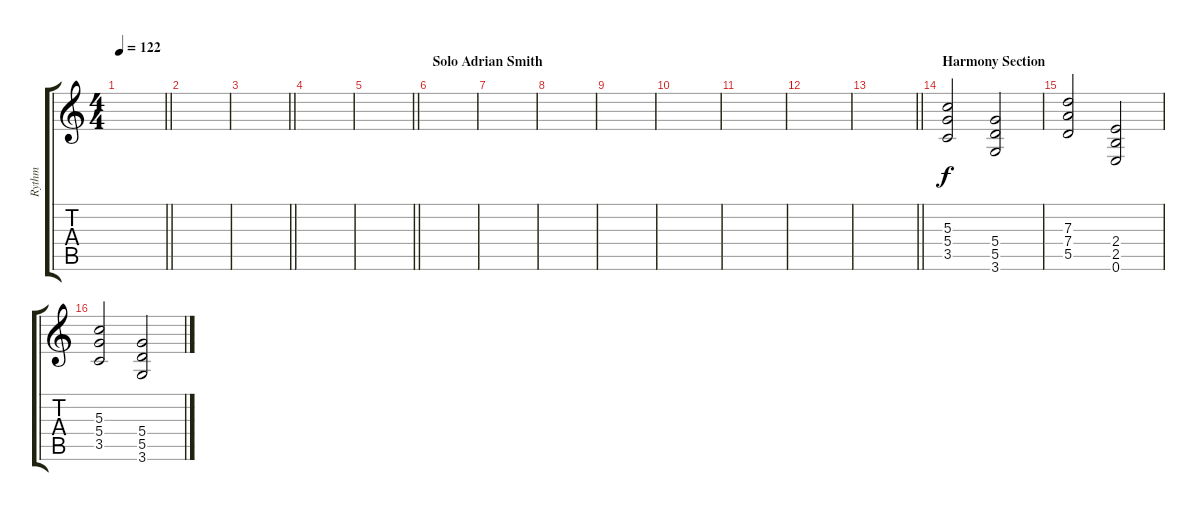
\track ("Rythm" "Rythm") {instrument distortionguitar}
\staff {score tabs}
\tuning (E4 B3 G3 D3 A2 E2) {hide}
\ts (4 4)
\tempo 122
\clef g2
\barLineRight lightlight
\ks c
|
|
\barLineRight lightlight
|
|
\barLineRight lightlight
|
\section ("" "Solo Adrian Smith")
|
|
|
|
|
|
|
\barLineRight lightlight
|
\section ("" "Harmony Section")
(5.3 5.4 3.5).2 (5.4 5.5 3.6).2 |
(7.3 7.4 5.5).2 (2.4 2.5 0.6).2 |
(5.3 5.4 3.5).2 (5.4 5.5 3.6).2
